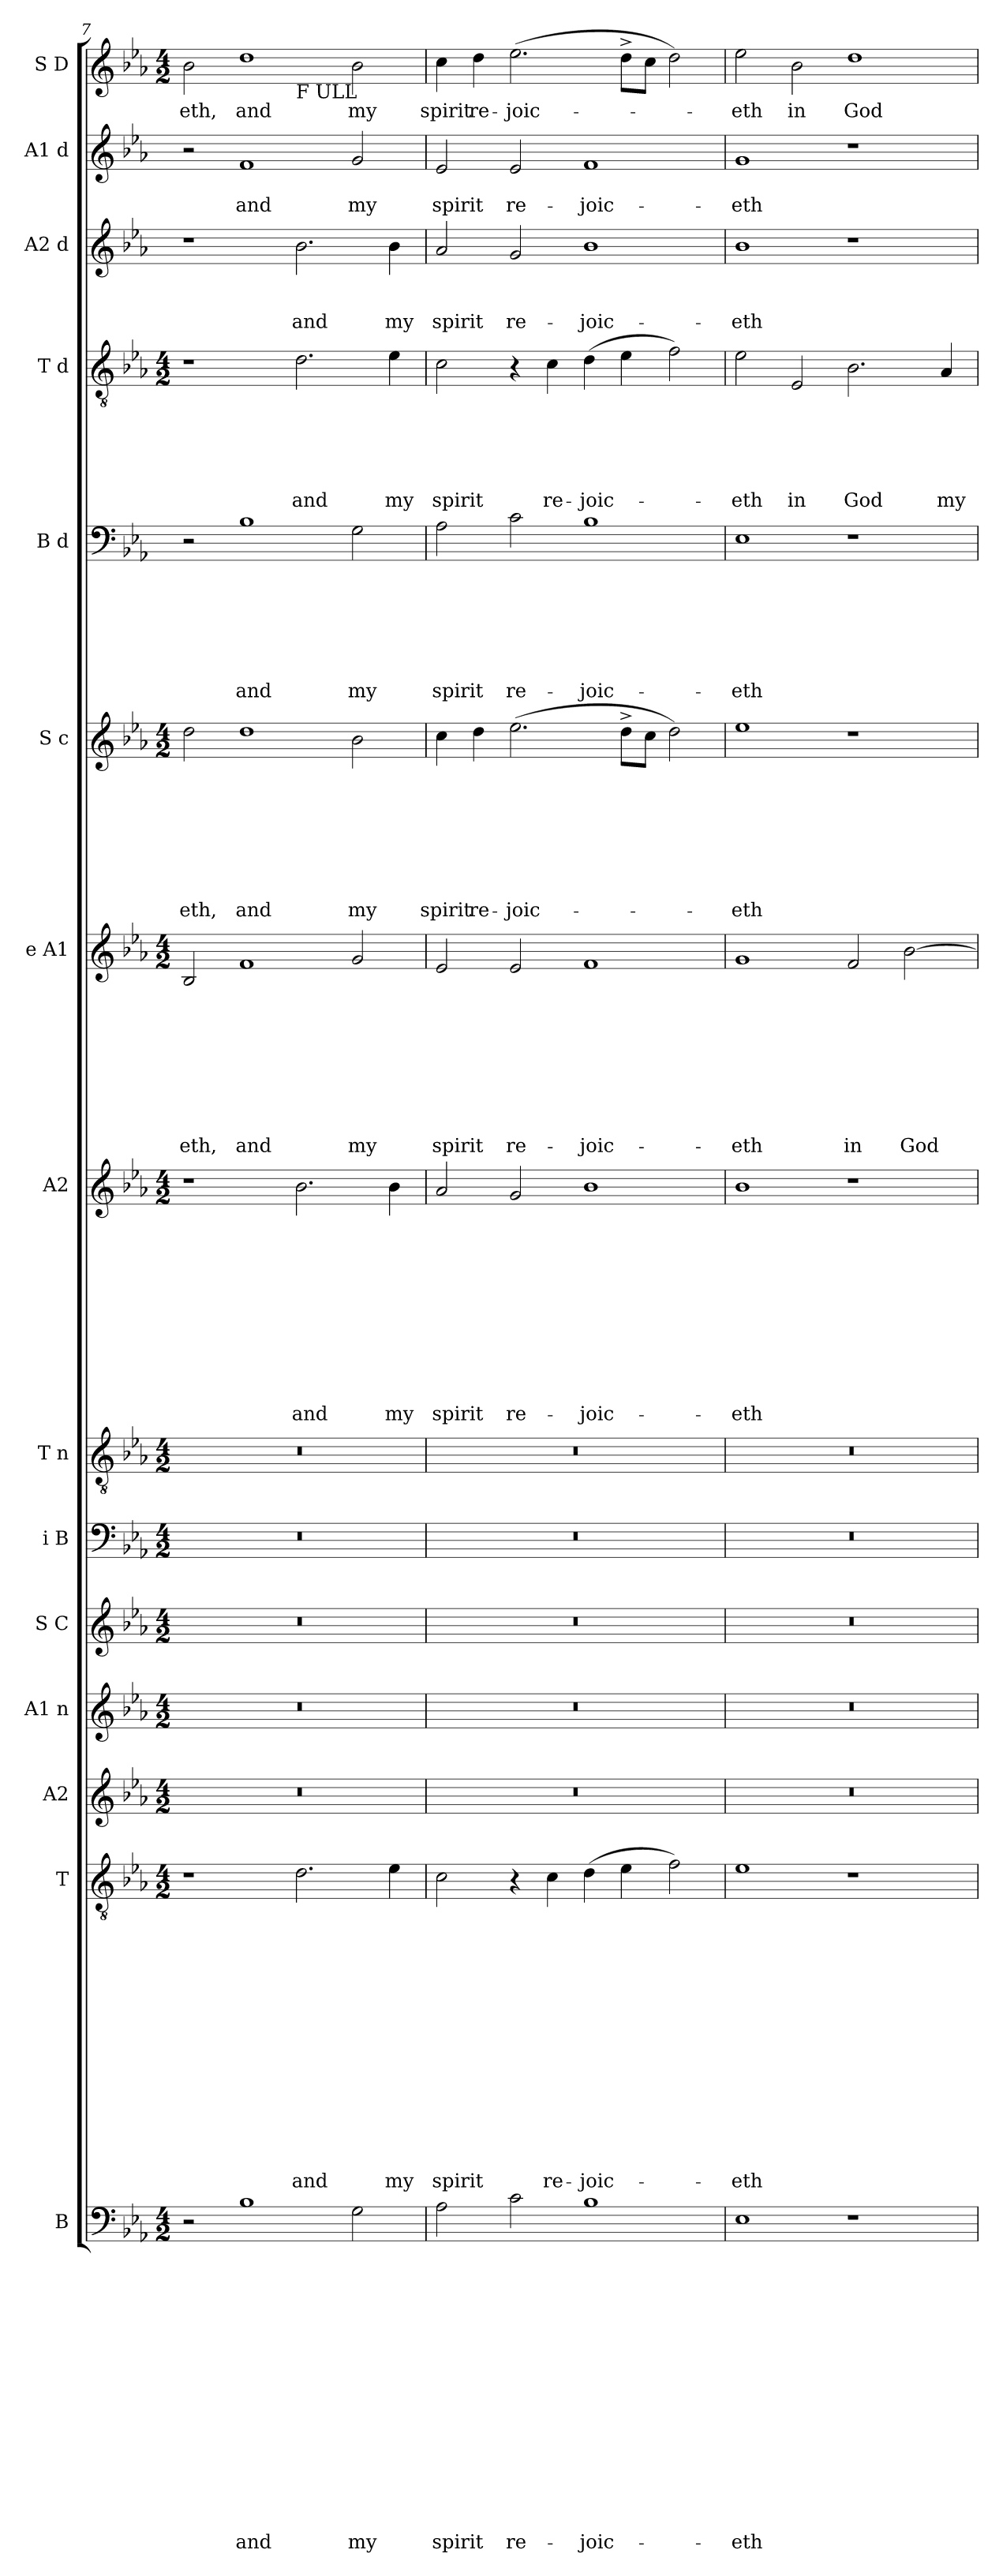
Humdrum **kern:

**kern	**text	**text	**text	**text	**text	**text	**text	**text	**text	**text	**text	**text	**text	**text	**text	**text	**kern	**text	**text	**text	**text	**text	**text	**text	**text	**text	**text	**text	**text	**text	**text	**text	**kern	**kern	**kern	**kern	**kern	**kern	**text	**text	**text	**text	**text	**text	**text	**text	**text	**text	**text	**kern	**text	**text	**text	**text	**text	**text	**text	**text	**text	**kern	**text	**text	**text	**text	**text	**text	**text	**text	**kern	**text	**text	**text	**text	**text	**text	**text	**kern	**text	**text	**text	**text	**text	**text	**kern	**text	**text	**text	**kern	**text	**text	**kern	**text
*part15	*part15	*part15	*part15	*part15	*part15	*part15	*part15	*part15	*part15	*part15	*part15	*part15	*part15	*part15	*part15	*part15	*part14	*part14	*part14	*part14	*part14	*part14	*part14	*part14	*part14	*part14	*part14	*part14	*part14	*part14	*part14	*part14	*part13	*part12	*part11	*part10	*part9	*part8	*part8	*part8	*part8	*part8	*part8	*part8	*part8	*part8	*part8	*part8	*part8	*part7	*part7	*part7	*part7	*part7	*part7	*part7	*part7	*part7	*part7	*part6	*part6	*part6	*part6	*part6	*part6	*part6	*part6	*part6	*part5	*part5	*part5	*part5	*part5	*part5	*part5	*part5	*part4	*part4	*part4	*part4	*part4	*part4	*part4	*part3	*part3	*part3	*part3	*part2	*part2	*part2	*part1	*part1
*staff15	*staff15	*staff15	*staff15	*staff15	*staff15	*staff15	*staff15	*staff15	*staff15	*staff15	*staff15	*staff15	*staff15	*staff15	*staff15	*staff15	*staff14	*staff14	*staff14	*staff14	*staff14	*staff14	*staff14	*staff14	*staff14	*staff14	*staff14	*staff14	*staff14	*staff14	*staff14	*staff14	*staff13	*staff12	*staff11	*staff10	*staff9	*staff8	*staff8	*staff8	*staff8	*staff8	*staff8	*staff8	*staff8	*staff8	*staff8	*staff8	*staff8	*staff7	*staff7	*staff7	*staff7	*staff7	*staff7	*staff7	*staff7	*staff7	*staff7	*staff6	*staff6	*staff6	*staff6	*staff6	*staff6	*staff6	*staff6	*staff6	*staff5	*staff5	*staff5	*staff5	*staff5	*staff5	*staff5	*staff5	*staff4	*staff4	*staff4	*staff4	*staff4	*staff4	*staff4	*staff3	*staff3	*staff3	*staff3	*staff2	*staff2	*staff2	*staff1	*staff1
*I"B	*	*	*	*	*	*	*	*	*	*	*	*	*	*	*	*	*I"T	*	*	*	*	*	*	*	*	*	*	*	*	*	*	*	*I"A2	*I"A1 n	*I"S C	*I"i B	*I"T n	*I"A2	*	*	*	*	*	*	*	*	*	*	*	*I"e A1	*	*	*	*	*	*	*	*	*	*I"S c	*	*	*	*	*	*	*	*	*I"B d	*	*	*	*	*	*	*	*I"T d	*	*	*	*	*	*	*I"A2 d	*	*	*	*I"A1 d	*	*	*I"S D	*
*	*	*	*	*	*	*	*	*	*	*	*	*	*	*	*	*	*	*	*	*	*	*	*	*	*	*	*	*	*	*	*	*	*	*	*	*	*	*	*	*	*	*	*	*	*	*	*	*	*	*	*	*	*	*	*	*	*	*	*	*I'S c	*	*	*	*	*	*	*	*	*I'B d	*	*	*	*	*	*	*	*I'T d	*	*	*	*	*	*	*I'A2 d	*	*	*	*I'A1 d	*	*	*I'S d	*
*clefF4	*	*	*	*	*	*	*	*	*	*	*	*	*	*	*	*	*clefGv2	*	*	*	*	*	*	*	*	*	*	*	*	*	*	*	*clefG2	*clefG2	*clefG2	*clefF4	*clefGv2	*clefG2	*	*	*	*	*	*	*	*	*	*	*	*clefG2	*	*	*	*	*	*	*	*	*	*clefG2	*	*	*	*	*	*	*	*	*clefF4	*	*	*	*	*	*	*	*clefGv2	*	*	*	*	*	*	*clefG2	*	*	*	*clefG2	*	*	*clefG2	*
*k[b-e-a-]	*	*	*	*	*	*	*	*	*	*	*	*	*	*	*	*	*k[b-e-a-]	*	*	*	*	*	*	*	*	*	*	*	*	*	*	*	*k[b-e-a-]	*k[b-e-a-]	*k[b-e-a-]	*k[b-e-a-]	*k[b-e-a-]	*k[b-e-a-]	*	*	*	*	*	*	*	*	*	*	*	*k[b-e-a-]	*	*	*	*	*	*	*	*	*	*k[b-e-a-]	*	*	*	*	*	*	*	*	*k[b-e-a-]	*	*	*	*	*	*	*	*k[b-e-a-]	*	*	*	*	*	*	*k[b-e-a-]	*	*	*	*k[b-e-a-]	*	*	*k[b-e-a-]	*
*E-:	*	*	*	*	*	*	*	*	*	*	*	*	*	*	*	*	*E-:	*	*	*	*	*	*	*	*	*	*	*	*	*	*	*	*E-:	*E-:	*E-:	*E-:	*E-:	*E-:	*	*	*	*	*	*	*	*	*	*	*	*E-:	*	*	*	*	*	*	*	*	*	*E-:	*	*	*	*	*	*	*	*	*E-:	*	*	*	*	*	*	*	*E-:	*	*	*	*	*	*	*E-:	*	*	*	*E-:	*	*	*E-:	*
*M4/2	*	*	*	*	*	*	*	*	*	*	*	*	*	*	*	*	*M4/2	*	*	*	*	*	*	*	*	*	*	*	*	*	*	*	*M4/2	*M4/2	*M4/2	*M4/2	*M4/2	*M4/2	*	*	*	*	*	*	*	*	*	*	*	*M4/2	*	*	*	*	*	*	*	*	*	*M4/2	*	*	*	*	*	*	*	*	*	*	*	*	*	*	*	*	*M4/2	*	*	*	*	*	*	*	*	*	*	*	*	*	*M4/2	*
=7	=7	=7	=7	=7	=7	=7	=7	=7	=7	=7	=7	=7	=7	=7	=7	=7	=7	=7	=7	=7	=7	=7	=7	=7	=7	=7	=7	=7	=7	=7	=7	=7	=7	=7	=7	=7	=7	=7	=7	=7	=7	=7	=7	=7	=7	=7	=7	=7	=7	=7	=7	=7	=7	=7	=7	=7	=7	=7	=7	=7	=7	=7	=7	=7	=7	=7	=7	=7	=7	=7	=7	=7	=7	=7	=7	=7	=7	=7	=7	=7	=7	=7	=7	=7	=7	=7	=7	=7	=7	=7	=7	=7
!	!	!	!	!	!	!	!	!	!	!	!	!	!	!	!	!	!	!	!	!	!	!	!	!	!	!	!	!	!	!	!	!	!	!	!	!	!	!	!	!	!	!	!	!	!	!	!	!	!	!	!	!	!	!	!	!	!	!	!LO:LY:b	!	!	!	!	!	!	!	!	!LO:LY:b	!	!	!	!	!	!	!	!	!	!	!	!	!	!	!	!	!	!	!	!	!	!	!	!LO:LY:b
*	*	*	*	*	*	*	*	*	*	*	*	*	*	*	*	*	*	*	*	*	*	*	*	*	*	*	*	*	*	*	*	*	*	*	*	*	*	*	*	*	*	*	*	*	*	*	*	*	*	*	*	*	*	*	*	*	*	*	*	*	*	*	*	*	*	*	*	*	*	*	*	*	*	*	*	*	*	*	*	*	*	*	*	*	*	*	*	*	*	*	*^	*
2r	.	.	.	.	.	.	.	.	.	.	.	.	.	.	.	.	1r	.	.	.	.	.	.	.	.	.	.	.	.	.	.	.	0r	0r	0r	0r	0r	1r	.	.	.	.	.	.	.	.	.	.	.	2B-/	.	.	.	.	.	.	.	.	-eth,	2dd\	.	.	.	.	.	.	.	-eth,	2r	.	.	.	.	.	.	.	1r	.	.	.	.	.	.	1r	.	.	.	2r	.	.	2b-\	1ryy	-eth,
!	!	!	!	!	!	!	!	!	!	!	!	!	!	!	!	!LO:LY:b	!	!	!	!	!	!	!	!	!	!	!	!	!	!	!	!	!	!	!	!	!	!	!	!	!	!	!	!	!	!	!	!	!	!	!	!	!	!	!	!	!	!	!LO:LY:b	!	!	!	!	!	!	!	!	!LO:LY:b	!	!	!	!	!	!	!	!LO:LY:b	!	!	!	!	!	!	!	!	!	!	!	!	!	!LO:LY:b	!	!	!LO:LY:b
1B-	.	.	.	.	.	.	.	.	.	.	.	.	.	.	.	and	.	.	.	.	.	.	.	.	.	.	.	.	.	.	.	.	.	.	.	.	.	.	.	.	.	.	.	.	.	.	.	.	.	1f	.	.	.	.	.	.	.	.	and	1dd	.	.	.	.	.	.	.	and	1B-	.	.	.	.	.	.	and	.	.	.	.	.	.	.	.	.	.	.	1f	.	and	1dd	.	and
!	!	!	!	!	!	!	!	!	!	!	!	!	!	!	!	!	!	!	!	!	!	!	!	!	!	!	!	!	!	!	!	!	!	!	!	!	!	!	!	!	!	!	!	!	!	!	!	!	!	!	!	!	!	!	!	!	!	!	!	!	!	!	!	!	!	!	!	!	!	!	!	!	!	!	!	!	!	!	!	!	!	!	!	!	!	!	!	!	!	!	!	!LO:TX:b:t=F ULL	!
!	!	!	!	!	!	!	!	!	!	!	!	!	!	!	!	!	!	!	!	!	!	!	!	!	!	!	!	!	!	!	!	!LO:LY:b	!	!	!	!	!	!	!	!	!	!	!	!	!	!	!	!	!LO:LY:b	!	!	!	!	!	!	!	!	!	!	!	!	!	!	!	!	!	!	!	!	!	!	!	!	!	!	!	!	!	!	!	!	!	!LO:LY:b	!	!	!	!LO:LY:b	!	!	!	!	!	!
.	.	.	.	.	.	.	.	.	.	.	.	.	.	.	.	.	2.d\	.	.	.	.	.	.	.	.	.	.	.	.	.	.	and	.	.	.	.	.	2.b-\	.	.	.	.	.	.	.	.	.	.	and	.	.	.	.	.	.	.	.	.	.	.	.	.	.	.	.	.	.	.	.	.	.	.	.	.	.	.	2.d\	.	.	.	.	.	and	2.b-\	.	.	and	.	.	.	.	1ryy	.
!	!	!	!	!	!	!	!	!	!	!	!	!	!	!	!	!LO:LY:b	!	!	!	!	!	!	!	!	!	!	!	!	!	!	!	!	!	!	!	!	!	!	!	!	!	!	!	!	!	!	!	!	!	!	!	!	!	!	!	!	!	!	!LO:LY:b	!	!	!	!	!	!	!	!	!LO:LY:b	!	!	!	!	!	!	!	!LO:LY:b	!	!	!	!	!	!	!	!	!	!	!	!	!	!LO:LY:b	!	!	!LO:LY:b
2G\	.	.	.	.	.	.	.	.	.	.	.	.	.	.	.	my	.	.	.	.	.	.	.	.	.	.	.	.	.	.	.	.	.	.	.	.	.	.	.	.	.	.	.	.	.	.	.	.	.	2g/	.	.	.	.	.	.	.	.	my	2b-\	.	.	.	.	.	.	.	my	2G\	.	.	.	.	.	.	my	.	.	.	.	.	.	.	.	.	.	.	2g/	.	my	2b-\	.	my
!	!	!	!	!	!	!	!	!	!	!	!	!	!	!	!	!	!	!	!	!	!	!	!	!	!	!	!	!	!	!	!	!LO:LY:b	!	!	!	!	!	!	!	!	!	!	!	!	!	!	!	!	!LO:LY:b	!	!	!	!	!	!	!	!	!	!	!	!	!	!	!	!	!	!	!	!	!	!	!	!	!	!	!	!	!	!	!	!	!	!LO:LY:b	!	!	!	!LO:LY:b	!	!	!	!	!	!
.	.	.	.	.	.	.	.	.	.	.	.	.	.	.	.	.	4e-\	.	.	.	.	.	.	.	.	.	.	.	.	.	.	my	.	.	.	.	.	4b-\	.	.	.	.	.	.	.	.	.	.	my	.	.	.	.	.	.	.	.	.	.	.	.	.	.	.	.	.	.	.	.	.	.	.	.	.	.	.	4e-\	.	.	.	.	.	my	4b-\	.	.	my	.	.	.	.	.	.
=8	=8	=8	=8	=8	=8	=8	=8	=8	=8	=8	=8	=8	=8	=8	=8	=8	=8	=8	=8	=8	=8	=8	=8	=8	=8	=8	=8	=8	=8	=8	=8	=8	=8	=8	=8	=8	=8	=8	=8	=8	=8	=8	=8	=8	=8	=8	=8	=8	=8	=8	=8	=8	=8	=8	=8	=8	=8	=8	=8	=8	=8	=8	=8	=8	=8	=8	=8	=8	=8	=8	=8	=8	=8	=8	=8	=8	=8	=8	=8	=8	=8	=8	=8	=8	=8	=8	=8	=8	=8	=8	=8	=8	=8
!	!	!	!	!	!	!	!	!	!	!	!	!	!	!	!	!LO:LY:b	!	!	!	!	!	!	!	!	!	!	!	!	!	!	!	!LO:LY:b	!	!	!	!	!	!	!	!	!	!	!	!	!	!	!	!	!LO:LY:b	!	!	!	!	!	!	!	!	!	!LO:LY:b	!	!	!	!	!	!	!	!	!LO:LY:b	!	!	!	!	!	!	!	!LO:LY:b	!	!	!	!	!	!	!LO:LY:b	!	!	!	!LO:LY:b	!	!	!LO:LY:b	!	!	!LO:LY:b
*	*	*	*	*	*	*	*	*	*	*	*	*	*	*	*	*	*	*	*	*	*	*	*	*	*	*	*	*	*	*	*	*	*	*	*	*	*	*	*	*	*	*	*	*	*	*	*	*	*	*	*	*	*	*	*	*	*	*	*	*	*	*	*	*	*	*	*	*	*	*	*	*	*	*	*	*	*	*	*	*	*	*	*	*	*	*	*	*	*	*	*v	*v	*
2A-\	.	.	.	.	.	.	.	.	.	.	.	.	.	.	.	spirit	2c\	.	.	.	.	.	.	.	.	.	.	.	.	.	.	spirit	0r	0r	0r	0r	0r	2a-/	.	.	.	.	.	.	.	.	.	.	spirit	2e-/	.	.	.	.	.	.	.	.	spirit	4cc\	.	.	.	.	.	.	.	spirit	2A-\	.	.	.	.	.	.	spirit	2c\	.	.	.	.	.	spirit	2a-/	.	.	spirit	2e-/	.	spirit	4cc\	spirit
!	!	!	!	!	!	!	!	!	!	!	!	!	!	!	!	!	!	!	!	!	!	!	!	!	!	!	!	!	!	!	!	!	!	!	!	!	!	!	!	!	!	!	!	!	!	!	!	!	!	!	!	!	!	!	!	!	!	!	!	!	!	!	!	!	!	!	!	!LO:LY:b	!	!	!	!	!	!	!	!	!	!	!	!	!	!	!	!	!	!	!	!	!	!	!	!LO:LY:b
.	.	.	.	.	.	.	.	.	.	.	.	.	.	.	.	.	.	.	.	.	.	.	.	.	.	.	.	.	.	.	.	.	.	.	.	.	.	.	.	.	.	.	.	.	.	.	.	.	.	.	.	.	.	.	.	.	.	.	.	4dd\	.	.	.	.	.	.	.	re-	.	.	.	.	.	.	.	.	.	.	.	.	.	.	.	.	.	.	.	.	.	.	4dd\	re-
!	!	!	!	!	!	!	!	!	!	!	!	!	!	!	!	!LO:LY:b	!	!	!	!	!	!	!	!	!	!	!	!	!	!	!	!	!	!	!	!	!	!	!	!	!	!	!	!	!	!	!	!	!LO:LY:b	!	!	!	!	!	!	!	!	!	!LO:LY:b	!	!	!	!	!	!	!	!	!LO:LY:b	!	!	!	!	!	!	!	!LO:LY:b	!	!	!	!	!	!	!	!	!	!	!LO:LY:b	!	!	!LO:LY:b	!	!LO:LY:b
2c\	.	.	.	.	.	.	.	.	.	.	.	.	.	.	.	re-	4r	.	.	.	.	.	.	.	.	.	.	.	.	.	.	.	.	.	.	.	.	2g/	.	.	.	.	.	.	.	.	.	.	re-	2e-/	.	.	.	.	.	.	.	.	re-	(>2.ee-\	.	.	.	.	.	.	.	-joic-	2c\	.	.	.	.	.	.	re-	4r	.	.	.	.	.	.	2g/	.	.	re-	2e-/	.	re-	(>2.ee-\	-joic-
!	!	!	!	!	!	!	!	!	!	!	!	!	!	!	!	!	!	!	!	!	!	!	!	!	!	!	!	!	!	!	!	!LO:LY:b	!	!	!	!	!	!	!	!	!	!	!	!	!	!	!	!	!	!	!	!	!	!	!	!	!	!	!	!	!	!	!	!	!	!	!	!	!	!	!	!	!	!	!	!	!	!	!	!	!	!	!LO:LY:b	!	!	!	!	!	!	!	!	!
.	.	.	.	.	.	.	.	.	.	.	.	.	.	.	.	.	4c\	.	.	.	.	.	.	.	.	.	.	.	.	.	.	re-	.	.	.	.	.	.	.	.	.	.	.	.	.	.	.	.	.	.	.	.	.	.	.	.	.	.	.	.	.	.	.	.	.	.	.	.	.	.	.	.	.	.	.	.	4c\	.	.	.	.	.	re-	.	.	.	.	.	.	.	.	.
!	!	!	!	!	!	!	!	!	!	!	!	!	!	!	!	!LO:LY:b	!	!	!	!	!	!	!	!	!	!	!	!	!	!	!	!LO:LY:b	!	!	!	!	!	!	!	!	!	!	!	!	!	!	!	!	!LO:LY:b	!	!	!	!	!	!	!	!	!	!LO:LY:b	!	!	!	!	!	!	!	!	!	!	!	!	!	!	!	!	!LO:LY:b	!	!	!	!	!	!	!LO:LY:b	!	!	!	!LO:LY:b	!	!	!LO:LY:b	!	!
1B-	.	.	.	.	.	.	.	.	.	.	.	.	.	.	.	-joic-	(>4d\	.	.	.	.	.	.	.	.	.	.	.	.	.	.	-joic-	.	.	.	.	.	1b-	.	.	.	.	.	.	.	.	.	.	-joic-	1f	.	.	.	.	.	.	.	.	-joic-	.	.	.	.	.	.	.	.	.	1B-	.	.	.	.	.	.	-joic-	(>4d\	.	.	.	.	.	-joic-	1b-	.	.	-joic-	1f	.	-joic-	.	.
.	.	.	.	.	.	.	.	.	.	.	.	.	.	.	.	.	4e-\	.	.	.	.	.	.	.	.	.	.	.	.	.	.	.	.	.	.	.	.	.	.	.	.	.	.	.	.	.	.	.	.	.	.	.	.	.	.	.	.	.	.	8dd^>\L	.	.	.	.	.	.	.	.	.	.	.	.	.	.	.	.	4e-\	.	.	.	.	.	.	.	.	.	.	.	.	.	8dd^>\L	.
.	.	.	.	.	.	.	.	.	.	.	.	.	.	.	.	.	.	.	.	.	.	.	.	.	.	.	.	.	.	.	.	.	.	.	.	.	.	.	.	.	.	.	.	.	.	.	.	.	.	.	.	.	.	.	.	.	.	.	.	8cc\J	.	.	.	.	.	.	.	.	.	.	.	.	.	.	.	.	.	.	.	.	.	.	.	.	.	.	.	.	.	.	8cc\J	.
.	.	.	.	.	.	.	.	.	.	.	.	.	.	.	.	.	2f\)	.	.	.	.	.	.	.	.	.	.	.	.	.	.	.	.	.	.	.	.	.	.	.	.	.	.	.	.	.	.	.	.	.	.	.	.	.	.	.	.	.	.	2dd\)	.	.	.	.	.	.	.	.	.	.	.	.	.	.	.	.	2f\)	.	.	.	.	.	.	.	.	.	.	.	.	.	2dd\)	.
=9	=9	=9	=9	=9	=9	=9	=9	=9	=9	=9	=9	=9	=9	=9	=9	=9	=9	=9	=9	=9	=9	=9	=9	=9	=9	=9	=9	=9	=9	=9	=9	=9	=9	=9	=9	=9	=9	=9	=9	=9	=9	=9	=9	=9	=9	=9	=9	=9	=9	=9	=9	=9	=9	=9	=9	=9	=9	=9	=9	=9	=9	=9	=9	=9	=9	=9	=9	=9	=9	=9	=9	=9	=9	=9	=9	=9	=9	=9	=9	=9	=9	=9	=9	=9	=9	=9	=9	=9	=9	=9	=9	=9
!	!	!	!	!	!	!	!	!	!	!	!	!	!	!	!	!LO:LY:b	!	!	!	!	!	!	!	!	!	!	!	!	!	!	!	!LO:LY:b	!	!	!	!	!	!	!	!	!	!	!	!	!	!	!	!	!LO:LY:b	!	!	!	!	!	!	!	!	!	!LO:LY:b	!	!	!	!	!	!	!	!	!LO:LY:b	!	!	!	!	!	!	!	!LO:LY:b	!	!	!	!	!	!	!LO:LY:b	!	!	!	!LO:LY:b	!	!	!LO:LY:b	!	!LO:LY:b
1E-	.	.	.	.	.	.	.	.	.	.	.	.	.	.	.	-eth	1e-	.	.	.	.	.	.	.	.	.	.	.	.	.	.	-eth	0r	0r	0r	0r	0r	1b-	.	.	.	.	.	.	.	.	.	.	-eth	1g	.	.	.	.	.	.	.	.	-eth	1ee-	.	.	.	.	.	.	.	-eth	1E-	.	.	.	.	.	.	-eth	2e-\	.	.	.	.	.	-eth	1b-	.	.	-eth	1g	.	-eth	2ee-\	-eth
!	!	!	!	!	!	!	!	!	!	!	!	!	!	!	!	!	!	!	!	!	!	!	!	!	!	!	!	!	!	!	!	!	!	!	!	!	!	!	!	!	!	!	!	!	!	!	!	!	!	!	!	!	!	!	!	!	!	!	!	!	!	!	!	!	!	!	!	!	!	!	!	!	!	!	!	!	!	!	!	!	!	!	!LO:LY:b	!	!	!	!	!	!	!	!	!LO:LY:b
.	.	.	.	.	.	.	.	.	.	.	.	.	.	.	.	.	.	.	.	.	.	.	.	.	.	.	.	.	.	.	.	.	.	.	.	.	.	.	.	.	.	.	.	.	.	.	.	.	.	.	.	.	.	.	.	.	.	.	.	.	.	.	.	.	.	.	.	.	.	.	.	.	.	.	.	.	2E-/	.	.	.	.	.	in	.	.	.	.	.	.	.	2b-\	in
!	!	!	!	!	!	!	!	!	!	!	!	!	!	!	!	!	!	!	!	!	!	!	!	!	!	!	!	!	!	!	!	!	!	!	!	!	!	!	!	!	!	!	!	!	!	!	!	!	!	!	!	!	!	!	!	!	!	!	!LO:LY:b	!	!	!	!	!	!	!	!	!	!	!	!	!	!	!	!	!	!	!	!	!	!	!	!LO:LY:b	!	!	!	!	!	!	!	!	!LO:LY:b
1r	.	.	.	.	.	.	.	.	.	.	.	.	.	.	.	.	1r	.	.	.	.	.	.	.	.	.	.	.	.	.	.	.	.	.	.	.	.	1r	.	.	.	.	.	.	.	.	.	.	.	2f/	.	.	.	.	.	.	.	.	in	1r	.	.	.	.	.	.	.	.	1r	.	.	.	.	.	.	.	2.B-\	.	.	.	.	.	God	1r	.	.	.	1r	.	.	1dd	God
!	!	!	!	!	!	!	!	!	!	!	!	!	!	!	!	!	!	!	!	!	!	!	!	!	!	!	!	!	!	!	!	!	!	!	!	!	!	!	!	!	!	!	!	!	!	!	!	!	!	!	!	!	!	!	!	!	!	!	!LO:LY:b	!	!	!	!	!	!	!	!	!	!	!	!	!	!	!	!	!	!	!	!	!	!	!	!	!	!	!	!	!	!	!	!	!
.	.	.	.	.	.	.	.	.	.	.	.	.	.	.	.	.	.	.	.	.	.	.	.	.	.	.	.	.	.	.	.	.	.	.	.	.	.	.	.	.	.	.	.	.	.	.	.	.	.	[>2b-\	.	.	.	.	.	.	.	.	God	.	.	.	.	.	.	.	.	.	.	.	.	.	.	.	.	.	.	.	.	.	.	.	.	.	.	.	.	.	.	.	.	.
!	!	!	!	!	!	!	!	!	!	!	!	!	!	!	!	!	!	!	!	!	!	!	!	!	!	!	!	!	!	!	!	!	!	!	!	!	!	!	!	!	!	!	!	!	!	!	!	!	!	!	!	!	!	!	!	!	!	!	!	!	!	!	!	!	!	!	!	!	!	!	!	!	!	!	!	!	!	!	!	!	!	!	!LO:LY:b	!	!	!	!	!	!	!	!	!
.	.	.	.	.	.	.	.	.	.	.	.	.	.	.	.	.	.	.	.	.	.	.	.	.	.	.	.	.	.	.	.	.	.	.	.	.	.	.	.	.	.	.	.	.	.	.	.	.	.	.	.	.	.	.	.	.	.	.	.	.	.	.	.	.	.	.	.	.	.	.	.	.	.	.	.	.	4A-/	.	.	.	.	.	my	.	.	.	.	.	.	.	.	.
=	=	=	=	=	=	=	=	=	=	=	=	=	=	=	=	=	=	=	=	=	=	=	=	=	=	=	=	=	=	=	=	=	=	=	=	=	=	=	=	=	=	=	=	=	=	=	=	=	=	=	=	=	=	=	=	=	=	=	=	=	=	=	=	=	=	=	=	=	=	=	=	=	=	=	=	=	=	=	=	=	=	=	=	=	=	=	=	=	=	=	=	=
*-	*-	*-	*-	*-	*-	*-	*-	*-	*-	*-	*-	*-	*-	*-	*-	*-	*-	*-	*-	*-	*-	*-	*-	*-	*-	*-	*-	*-	*-	*-	*-	*-	*-	*-	*-	*-	*-	*-	*-	*-	*-	*-	*-	*-	*-	*-	*-	*-	*-	*-	*-	*-	*-	*-	*-	*-	*-	*-	*-	*-	*-	*-	*-	*-	*-	*-	*-	*-	*-	*-	*-	*-	*-	*-	*-	*-	*-	*-	*-	*-	*-	*-	*-	*-	*-	*-	*-	*-	*-	*-	*-	*-
